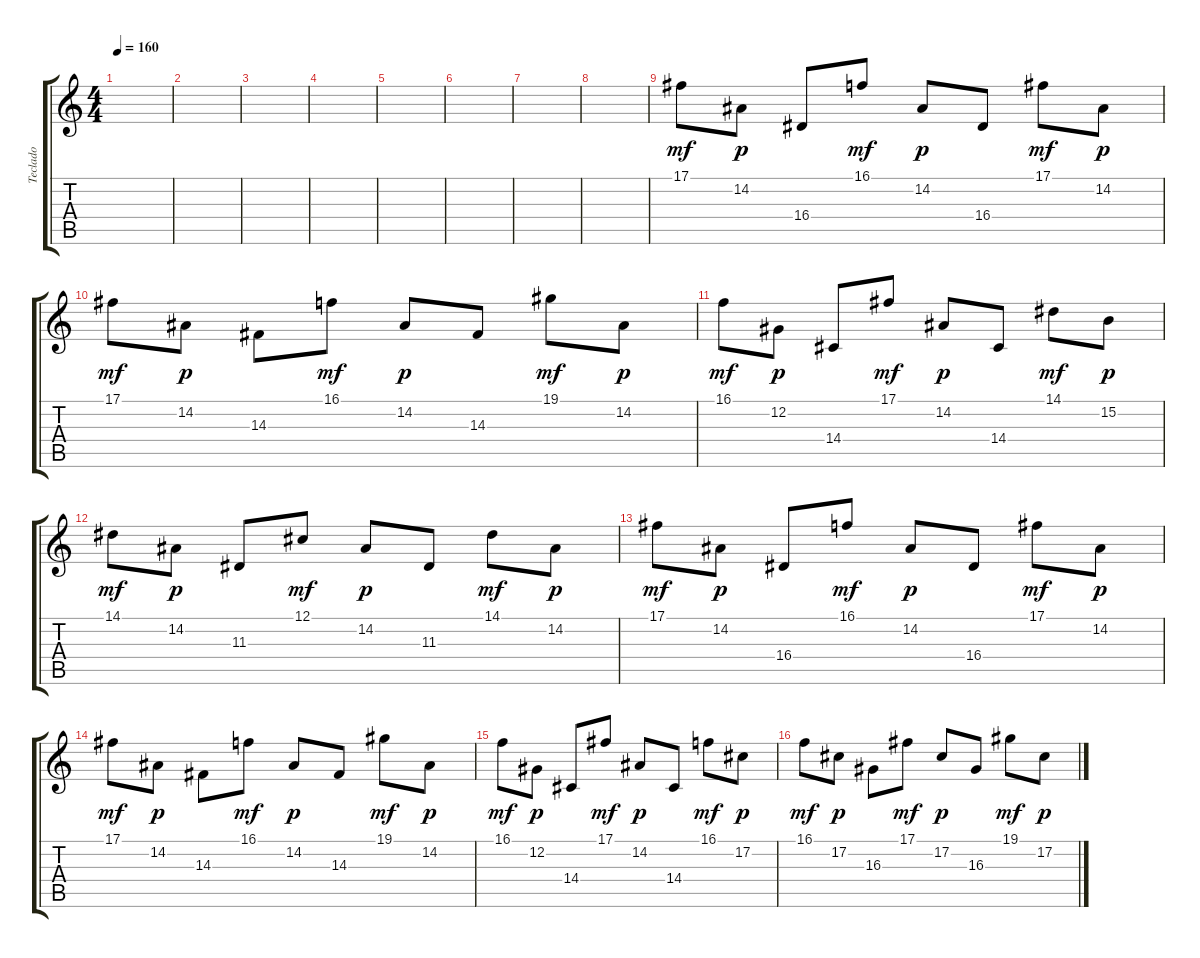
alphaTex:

\track ("Teclado" "Teclado") {instrument electricgrandpiano}
\staff {score tabs}
\tuning (Db4 Ab3 E3 B2 Gb2 Db2) {hide}
\ts (4 4)
\tempo 160
\clef g2
\ks c
|
|
|
|
|
|
|
|
17.1.8{dy mf} 14.2.8{dy p} 16.4.8 16.1.8{dy mf} 14.2.8{dy p} 16.4.8 17.1.8{dy mf} 14.2.8{dy p} |
17.1.8{dy mf} 14.2.8{dy p} 14.3.8 16.1.8{dy mf} 14.2.8{dy p} 14.3.8 19.1.8{dy mf} 14.2.8{dy p} |
16.1.8{dy mf} 12.2.8{dy p} 14.4.8 17.1.8{dy mf} 14.2.8{dy p} 14.4.8 14.1.8{dy mf} 15.2.8{dy p} |
14.1.8{dy mf} 14.2.8{dy p} 11.3.8 12.1.8{dy mf} 14.2.8{dy p} 11.3.8 14.1.8{dy mf} 14.2.8{dy p} |
17.1.8{dy mf} 14.2.8{dy p} 16.4.8 16.1.8{dy mf} 14.2.8{dy p} 16.4.8 17.1.8{dy mf} 14.2.8{dy p} |
17.1.8{dy mf} 14.2.8{dy p} 14.3.8 16.1.8{dy mf} 14.2.8{dy p} 14.3.8 19.1.8{dy mf} 14.2.8{dy p} |
16.1.8{dy mf} 12.2.8{dy p} 14.4.8 17.1.8{dy mf} 14.2.8{dy p} 14.4.8 16.1.8{dy mf} 17.2.8{dy p} |
16.1.8{dy mf} 17.2.8{dy p} 16.3.8 17.1.8{dy mf} 17.2.8{dy p} 16.3.8 19.1.8{dy mf} 17.2.8{dy p}
